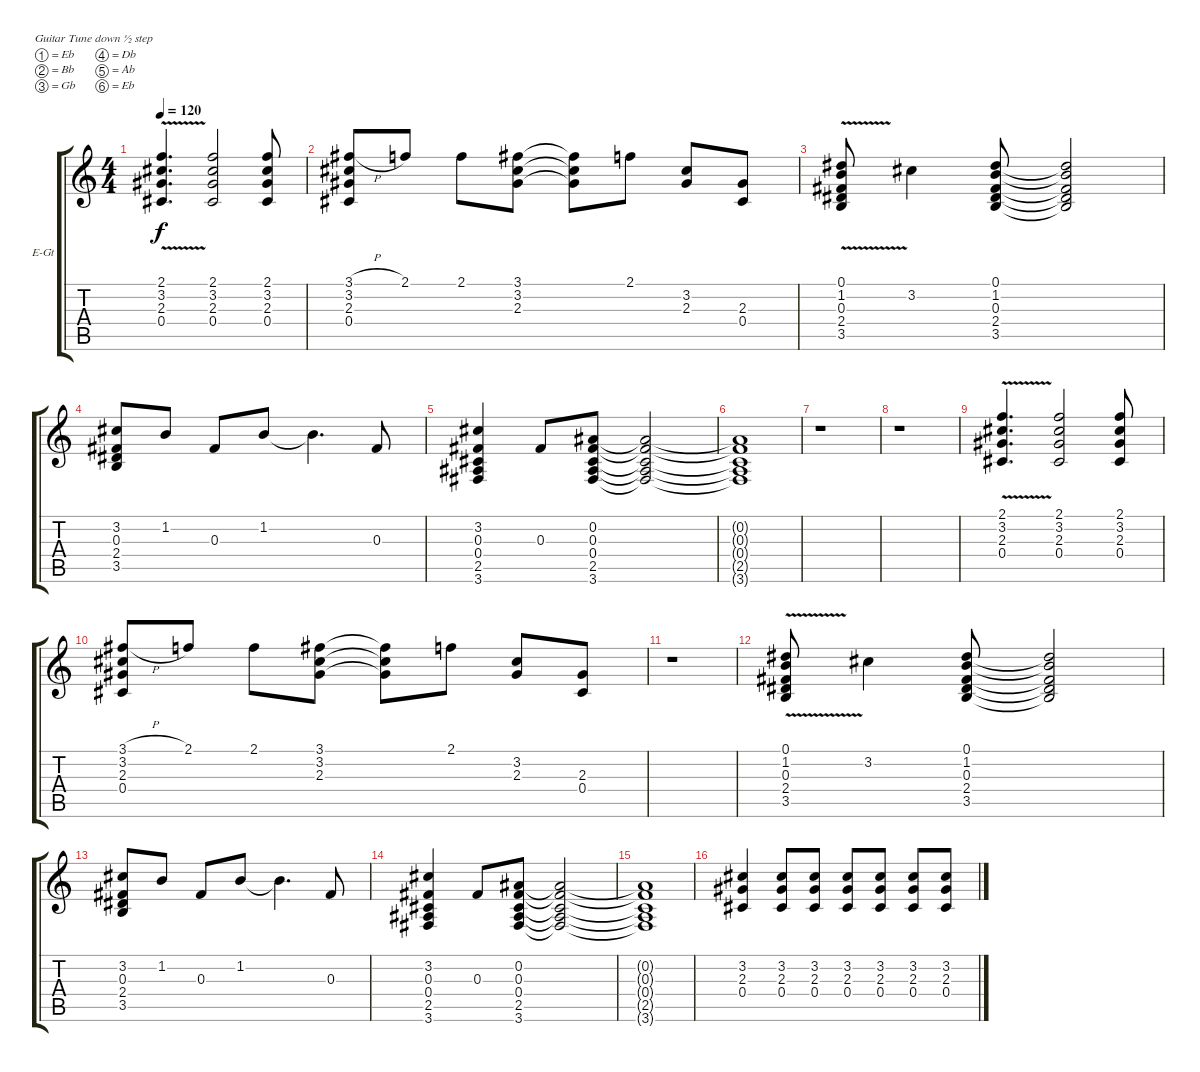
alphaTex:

\bracketExtendMode groupsimilarinstruments
\firstSystemTrackNameOrientation horizontal
\otherSystemsTrackNameOrientation horizontal
\track ("Gtr 2" "E-Gt") {instrument electricguitarclean}
\staff {score tabs}
\tuning (Eb4 Bb3 Gb3 Db3 Ab2 Eb2)
\ts (4 4)
\tempo 120
\clef g2
\ks c
(2.1{v} 3.2{v} 2.3{v} 0.4{v}).4{d dy f} (2.1 3.2 2.3 0.4).2 (2.1 3.2 2.3 0.4).8 |
(3.1{h} 3.2 2.3 0.4).8 2.1.8 2.1.8 (3.1 3.2 2.3).8 (3.1{t} 3.2{t} 2.3{t}).8 2.1.8 (3.2 2.3).8 (2.3 0.4).8 |
(0.1{v} 1.2{v} 0.3{v} 2.4{v} 3.5{v}).8 3.2.4 (0.1 1.2 0.3 2.4 3.5).8 (0.1{t} 1.2{t} 0.3{t} 2.4{t} 3.5{t}).2 |
(3.2 0.3 2.4 3.5).8 1.2.8 0.3.8 1.2.8 1.2{t}.4{d} 0.3.8 |
(3.2 0.3 0.4 2.5 3.6).4 0.3.8 (0.2 0.3 0.4 2.5 3.6).8 (0.2{t} 0.3{t} 0.4{t} 2.5{t} 3.6{t}).2 |
(0.2{t} 0.3{t} 0.4{t} 2.5{t} 3.6{t}).1 |
r.1 |
r.1 |
(2.1{v} 3.2{v} 2.3{v} 0.4{v}).4{d} (2.1 3.2 2.3 0.4).2 (2.1 3.2 2.3 0.4).8 |
(3.1{h} 3.2 2.3 0.4).8 2.1.8 2.1.8 (3.1 3.2 2.3).8 (3.1{t} 3.2{t} 2.3{t}).8 2.1.8 (3.2 2.3).8 (2.3 0.4).8 |
r.1 |
(0.1{v} 1.2{v} 0.3{v} 2.4{v} 3.5{v}).8 3.2.4 (0.1 1.2 0.3 2.4 3.5).8 (0.1{t} 1.2{t} 0.3{t} 2.4{t} 3.5{t}).2 |
(3.2 0.3 2.4 3.5).8 1.2.8 0.3.8 1.2.8 1.2{t}.4{d} 0.3.8 |
(3.2 0.3 0.4 2.5 3.6).4 0.3.8 (0.2 0.3 0.4 2.5 3.6).8 (0.2{t} 0.3{t} 0.4{t} 2.5{t} 3.6{t}).2 |
(0.2{t} 0.3{t} 0.4{t} 2.5{t} 3.6{t}).1 |
(3.2 2.3 0.4).4 (3.2 2.3 0.4).8 (3.2 2.3 0.4).8 (3.2 2.3 0.4).8 (3.2 2.3 0.4).8 (3.2 2.3 0.4).8 (3.2 2.3 0.4).8
